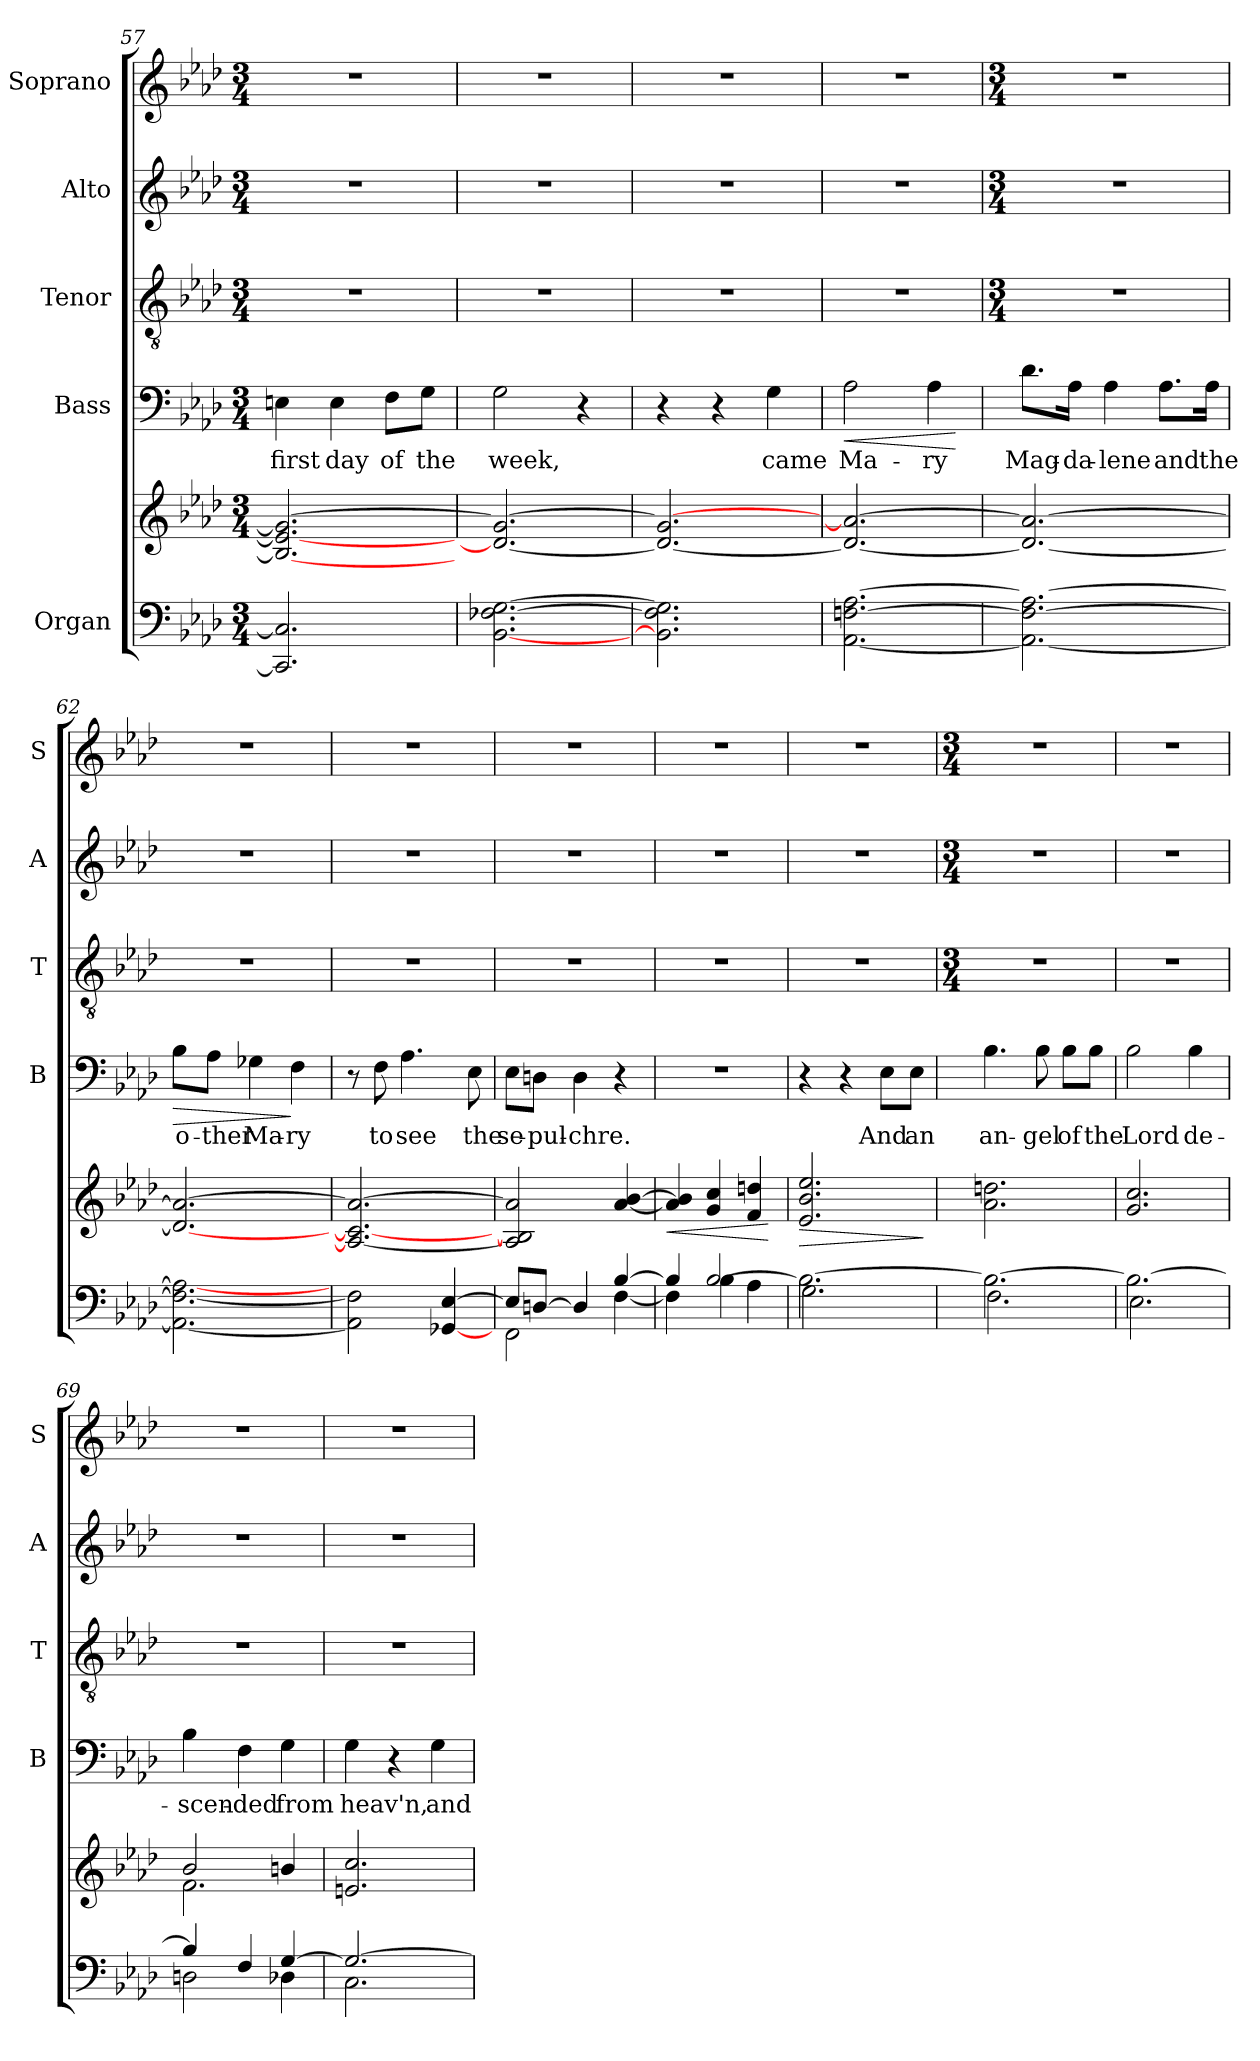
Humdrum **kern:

**kern	**kern	**dynam	**kern	**text	**dynam	**kern	**kern	**kern
*part5	*part5	*part5	*part4	*part4	*part4	*part3	*part2	*part1
*staff6	*staff5	*staff5/6	*staff4	*staff4	*staff4	*staff3	*staff2	*staff1
*I"Organ	*	*	*I"Bass	*	*	*I"Tenor	*I"Alto	*I"Soprano
*	*	*	*I'B	*	*	*I'T	*I'A	*I'S
*clefF4	*clefG2	*	*clefF4	*	*	*clefGv2	*clefG2	*clefG2
*k[b-e-a-d-]	*k[b-e-a-d-]	*	*k[b-e-a-d-]	*	*	*k[b-e-a-d-]	*k[b-e-a-d-]	*k[b-e-a-d-]
*A-:	*A-:	*	*A-:	*	*	*A-:	*A-:	*A-:
*M3/4	*M3/4	*	*M3/4	*	*	*M3/4	*M3/4	*M3/4
=57	=57	=57	=57	=57	=57	=57	=57	=57
!	!	!	!	!LO:LY:b	!	!	!	!
2.CC] 2.C]	2.B-_ 2.e_ 2.g_	.	4En	first	.	2.r	2.r	2.r
!	!	!	!	!LO:LY:b	!	!	!	!
.	.	.	4E	day	.	.	.	.
!	!	!	!	!LO:LY:b	!	!	!	!
.	.	.	8F\L	of	.	.	.	.
!	!	!	!	!LO:LY:b	!	!	!	!
.	.	.	8G\J	the	.	.	.	.
=58	=58	=58	=58	=58	=58	=58	=58	=58
!	!	!	!	!LO:LY:b	!	!	!	!
[2.BB- [2.F-X [2.G	2.d-_ 2.g_	.	2G	week,	.	2.r	2.r	2.r
.	.	.	4r	.	.	.	.	.
=59	=59	=59	=59	=59	=59	=59	=59	=59
2.BB--] 2.F-] 2.G]	2.d-_ 2.g_	.	4r	.	.	2.r	2.r	2.r
.	.	.	4r	.	.	.	.	.
!	!	!	!	!LO:LY:b	!	!	!	!
.	.	.	4G	came	.	.	.	.
=60	=60	=60	=60	=60	=60	=60	=60	=60
!	!	!	!	!LO:LY:b	!LO:HP:b	!	!	!
[2.AA- [2.Fn [2.A-	2.d-_ 2.a-_	.	2A-	Ma-	<	2.r	2.r	2.r
!	!	!	!	!LO:LY:b	!	!	!	!
.	.	.	4A-	-ry	.	.	.	.
.	.	.	.	.	[	.	.	.
!!LO:LB:g=z
=61	=61	=61	=61	=61	=61	=61	=61	=61
*	*	*	*	*	*	*M3/4	*M3/4	*M3/4
*^	*	*	*	*	*	*	*	*
!	!	!	!	!	!LO:LY:b	!	!	!	!
2ryy	2.AA-\_ 2.F\_ 2.A-\_	2.d-_ 2.a-_	.	8.d-\L	Mag-	.	2.r	2.r	2.r
!	!	!	!	!	!LO:LY:b	!	!	!	!
.	.	.	.	16A-\Jk	-da-	.	.	.	.
!	!	!	!	!	!LO:LY:b	!	!	!	!
.	.	.	.	4A-	-lene	.	.	.	.
!	!	!	!	!	!LO:LY:b	!	!	!	!
8.ryy	.	.	.	8.A-\L	and	.	.	.	.
!	!	!	!	!	!LO:LY:b	!	!	!	!
16ryy	.	.	.	16A-\Jk	the	.	.	.	.
=62	=62	=62	=62	=62	=62	=62	=62	=62	=62
!	!	!	!	!	!LO:LY:b	!LO:HP:b	!	!	!
2.ryy	2.AA-\_ 2.F\_ 2.A-\_	2.d-_ 2.a-_	.	8B-\L	o-	>	2.r	2.r	2.r
!	!	!	!	!	!LO:LY:b	!	!	!	!
.	.	.	.	8A-\J	-ther	.	.	.	.
!	!	!	!	!	!LO:LY:b	!	!	!	!
.	.	.	.	4G-X	Ma-	.	.	.	.
!	!	!	!	!	!LO:LY:b	!	!	!	!
.	.	.	.	4F	-ry	]	.	.	.
=63	=63	=63	=63	=63	=63	=63	=63	=63	=63
2ryy	2AA-\] 2F\]	2.A-_ 2.c-_ 2.a-_	.	8r	.	.	2.r	2.r	2.r
!	!	!	!	!	!LO:LY:b	!	!	!	!
.	.	.	.	8F	to	.	.	.	.
!	!	!	!	!	!LO:LY:b	!	!	!	!
.	.	.	.	4.A-	see	.	.	.	.
[4GG-X/ [4E-/	4ryy	.	.	.	.	.	.	.	.
!	!	!	!	!	!LO:LY:b	!	!	!	!
.	.	.	.	8E-	the	.	.	.	.
=64	=64	=64	=64	=64	=64	=64	=64	=64	=64
!	!	!	!	!	!LO:LY:b	!	!	!	!
8E-/L]	2FF\	2A-] 2B-] 2a-]	.	8E-\L	se-	.	2.r	2.r	2.r
!	!	!	!	!	!LO:LY:b	!	!	!	!
[8Dn/J	.	.	.	8Dn\J	-pul-	.	.	.	.
!	!	!	!	!	!LO:LY:b	!	!	!	!
4D/]	.	.	.	4D	-chre.	.	.	.	.
[4B-/	[4F\	[4a- [4b-	.	4r	.	.	.	.	.
=65	=65	=65	=65	=65	=65	=65	=65	=65	=65
!	!	!	!LO:HP:b	!LO:N:vis=1	!	!	!	!	!
4B-/]	4F\]	4a-] 4b-]	<	2.r	.	.	2.r	2.r	2.r
[2B-/	4B-\	4g 4cc	.	.	.	.	.	.	.
.	4A-\	4f 4ddn	.	.	.	.	.	.	.
*v	*v	*	*	*	*	*	*	*	*
.	.	[	.	.	.	.	.	.
=66	=66	=66	=66	=66	=66	=66	=66	=66
*^	*	*	*	*	*	*	*	*
!	!	!	!LO:HP:b	!	!	!	!	!	!
2.B-\_	2.G\	2.e- 2.b- 2.ee-	>	4r	.	.	2.r	2.r	2.r
.	.	.	.	4r	.	.	.	.	.
!	!	!	!	!	!LO:LY:b	!	!	!	!
.	.	.	.	8E-\L	And	.	.	.	.
!	!	!	!	!	!LO:LY:b	!	!	!	!
.	.	.	.	8E-\J	an	.	.	.	.
*v	*v	*	*	*	*	*	*	*	*
.	.	]	.	.	.	.	.	.
!!LO:LB:g=z
=67	=67	=67	=67	=67	=67	=67	=67	=67
*	*	*	*	*	*	*M3/4	*M3/4	*M3/4
*^	*^	*	*	*	*	*	*	*
!	!	!	!	!	!	!LO:LY:b	!	!	!	!
2.B-\_	2.F\	2.a- 2.ddn	2ryy	.	4.B-	an-	.	2.r	2.r	2.r
!	!	!	!	!	!	!LO:LY:b	!	!	!	!
.	.	.	.	.	8B-	-gel	.	.	.	.
!	!	!	!	!	!	!LO:LY:b	!	!	!	!
.	.	.	8ryy	.	8B-\L	of	.	.	.	.
!	!	!	!	!	!	!LO:LY:b	!	!	!	!
.	.	.	8ryy	.	8B-\J	the	.	.	.	.
=68	=68	=68	=68	=68	=68	=68	=68	=68	=68	=68
!	!	!	!	!	!	!LO:LY:b	!	!	!	!
2.B-\_	2.E-\	2.g 2.cc	2.ryy	.	2B-	Lord	.	2.r	2.r	2.r
!	!	!	!	!	!	!LO:LY:b	!	!	!	!
.	.	.	.	.	4B-	de-	.	.	.	.
=69	=69	=69	=69	=69	=69	=69	=69	=69	=69	=69
!	!	!	!	!	!	!LO:LY:b	!	!	!	!
4B-/]	2Dn\	2b-/	2.f\	.	4B-	-scen-	.	2.r	2.r	2.r
!	!	!	!	!	!	!LO:LY:b	!	!	!	!
4F/	.	.	.	.	4F	-ded	.	.	.	.
!	!	!	!	!	!	!LO:LY:b	!	!	!	!
[4G/	4D-X\	4bn/	.	.	4G	from	.	.	.	.
=70	=70	=70	=70	=70	=70	=70	=70	=70	=70	=70
!	!	!	!	!	!	!LO:LY:b	!	!	!	!
2.G/_	2.C\	2.en 2.cc	2.ryy	.	4G	heav'n,	.	2.r	2.r	2.r
.	.	.	.	.	4r	.	.	.	.	.
!	!	!	!	!	!	!LO:LY:b	!	!	!	!
.	.	.	.	.	4G	and	.	.	.	.
*v	*v	*	*	*	*	*	*	*	*	*
*	*v	*v	*	*	*	*	*	*	*
=	=	=	=	=	=	=	=	=
*-	*-	*-	*-	*-	*-	*-	*-	*-
